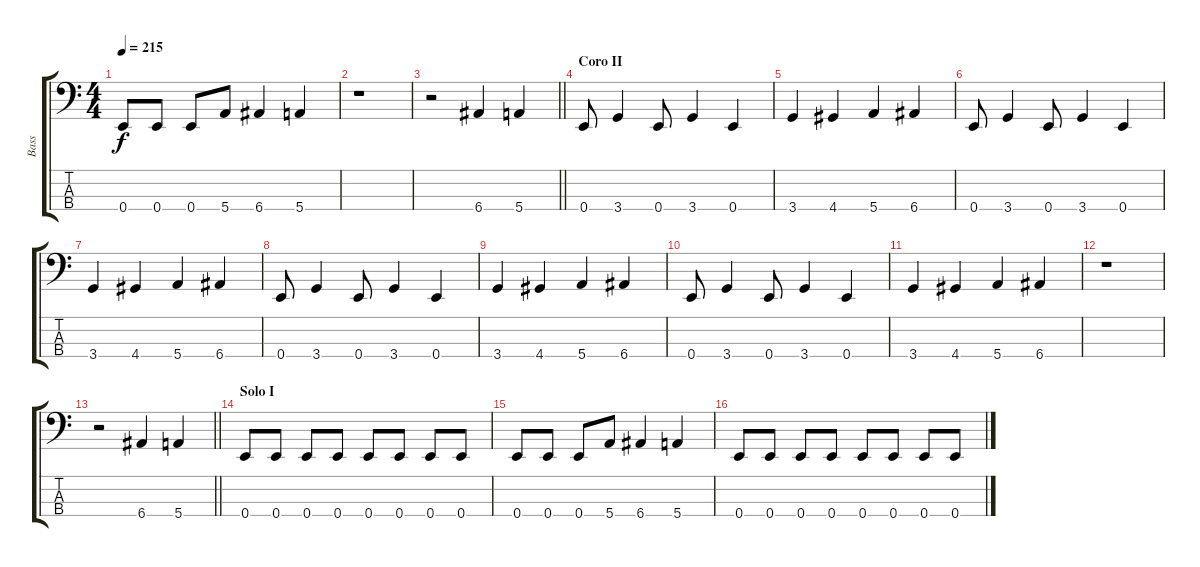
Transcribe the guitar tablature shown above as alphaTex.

\track ("Bass" "Bass") {instrument electricbasspick}
\staff {score tabs}
\tuning (G2 D2 A1 E1) {hide}
\ts (4 4)
\tempo 215
\clef f4
\ks c
0.4.8{dy f} 0.4.8 0.4.8 5.4.8 6.4.4 5.4.4 |
r.1 |
\barLineRight lightlight
r.2 6.4.4 5.4.4 |
\section ("" "Coro II")
0.4.8 3.4.4 0.4.8 3.4.4 0.4.4 |
3.4.4 4.4.4 5.4.4 6.4.4 |
0.4.8 3.4.4 0.4.8 3.4.4 0.4.4 |
3.4.4 4.4.4 5.4.4 6.4.4 |
0.4.8 3.4.4 0.4.8 3.4.4 0.4.4 |
3.4.4 4.4.4 5.4.4 6.4.4 |
0.4.8 3.4.4 0.4.8 3.4.4 0.4.4 |
3.4.4 4.4.4 5.4.4 6.4.4 |
r.1 |
\barLineRight lightlight
r.2 6.4.4 5.4.4 |
\section ("" "Solo I")
0.4.8 0.4.8 0.4.8 0.4.8 0.4.8 0.4.8 0.4.8 0.4.8 |
0.4.8 0.4.8 0.4.8 5.4.8 6.4.4 5.4.4 |
0.4.8 0.4.8 0.4.8 0.4.8 0.4.8 0.4.8 0.4.8 0.4.8
